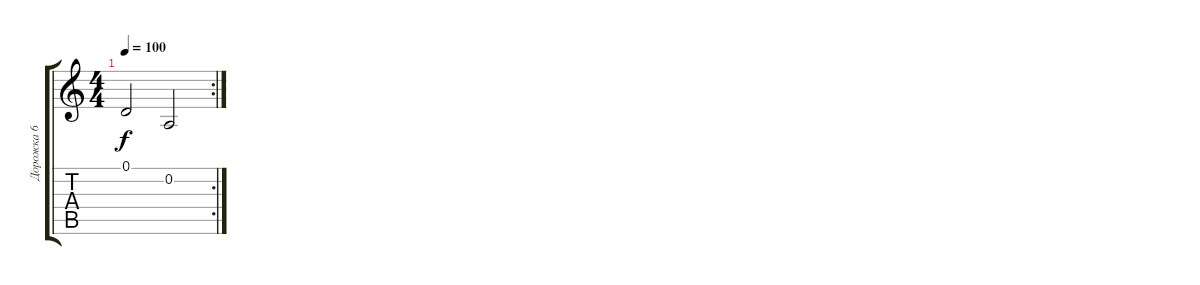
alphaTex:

\track ("Дорожка 6" "Дорожка 6") {instrument pad4choir}
\staff {score tabs}
\tuning (D4 A3 F3 C3 G2 D2) {hide}
\rc 2
\ts (4 4)
\tempo 100
\clef g2
\ks c
0.1.2{dy f} 0.2.2
